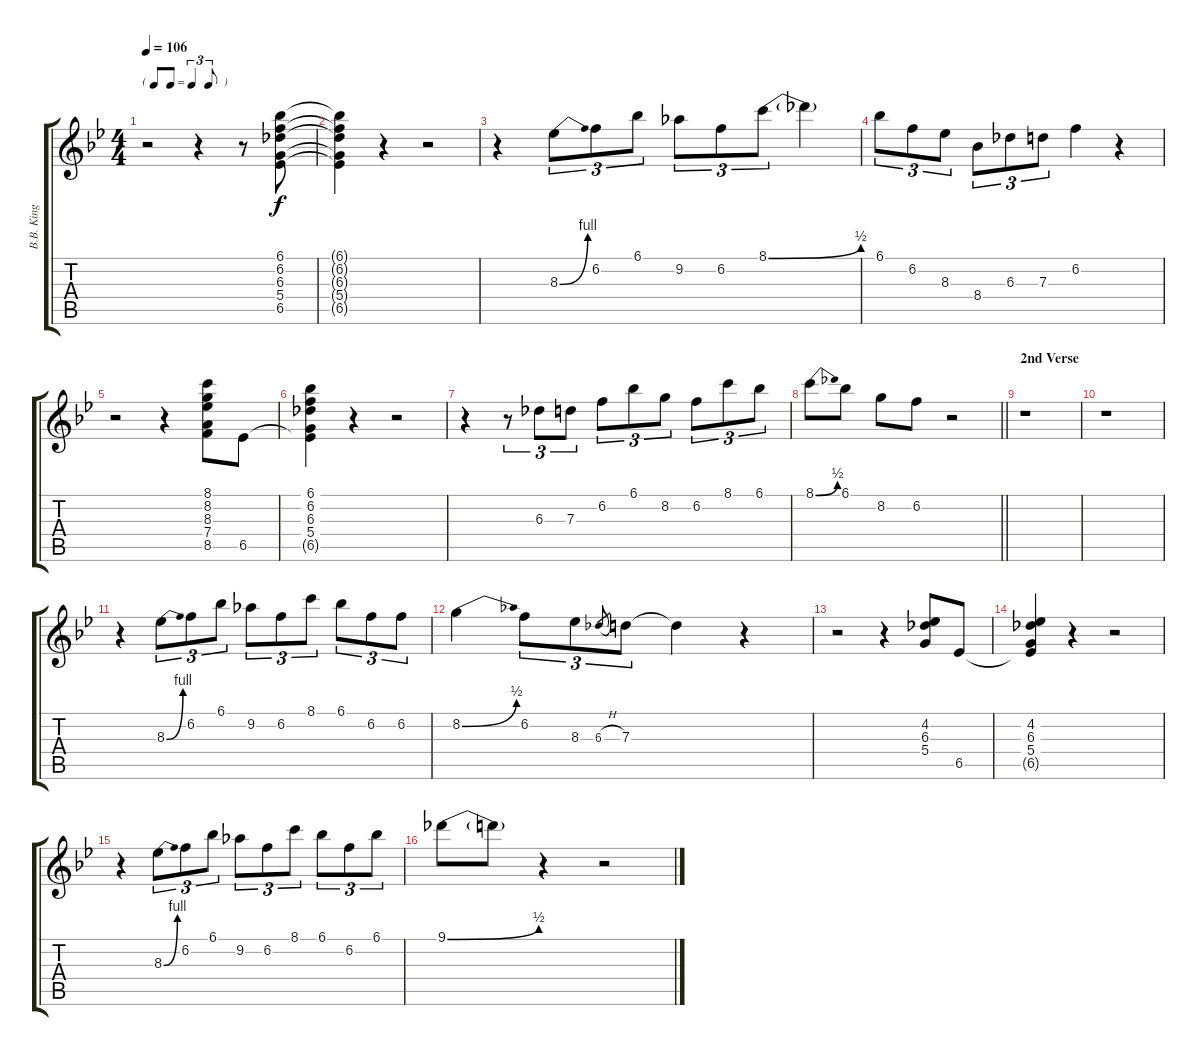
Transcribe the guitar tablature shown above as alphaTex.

\track ("B.B. King - Electric Guitar" "B.B. King ") {instrument electricguitarclean}
\staff {score tabs}
\tuning (E4 B3 G3 D3 A2 E2) {hide}
\ts (4 4)
\tf triplet8th
\tempo 106
\clef g2
\ks bb
r.2{dy f} r.4 r.8 (6.1 6.2 6.3 5.4 6.5).8 |
(6.1{t} 6.2{t} 6.3{t} 5.4{t} 6.5{t}).4 r.4 r.2 |
r.4 8.3{be (bend 0 0 60 4)}.8{tu (3 2)} 6.2.8{tu (3 2)} 6.1.8{tu (3 2)} 9.2.8{tu (3 2)} 6.2.8{tu (3 2)} 8.1{be (bend 0 0 60 2)}.8{tu (3 2)} 8.1{t}.4 |
6.1.8{tu (3 2)} 6.2.8{tu (3 2)} 8.3.8{tu (3 2)} 8.4.8{tu (3 2)} 6.3.8{tu (3 2)} 7.3.8{tu (3 2)} 6.2.4 r.4 |
r.2 r.4 (8.1 8.2 8.3 7.4 8.5).8 6.5.8 |
(6.1 6.2 6.3 5.4 6.5{t}).4 r.4 r.2 |
r.4 r.8{tu (3 2)} 6.3.8{tu (3 2)} 7.3.8{tu (3 2)} 6.2.8{tu (3 2)} 6.1.8{tu (3 2)} 8.2.8{tu (3 2)} 6.2.8{tu (3 2)} 8.1.8{tu (3 2)} 6.1.8{tu (3 2)} |
\barLineRight lightlight
8.1{be (bend 0 0 60 2)}.8 6.1.8 8.2.8 6.2.8 r.2 |
\section ("" "2nd Verse")
r.1 |
r.1 |
r.4 8.3{be (bend 0 0 60 4)}.8{tu (3 2)} 6.2.8{tu (3 2)} 6.1.8{tu (3 2)} 9.2.8{tu (3 2)} 6.2.8{tu (3 2)} 8.1.8{tu (3 2)} 6.1.8{tu (3 2)} 6.2.8{tu (3 2)} 6.2.8{tu (3 2)} |
8.2{be (bend 0 0 60 2)}.4 6.2.8{tu (3 2)} 8.3.8{tu (3 2)} 6.3{h}.8{gr} 7.3.8{tu (3 2)} 7.3{t}.4 r.4 |
r.2 r.4 (4.2 6.3 5.4).8 6.5.8 |
(4.2 6.3 5.4 6.5{t}).4 r.4 r.2 |
r.4 8.3{be (bend 0 0 60 4)}.8{tu (3 2)} 6.2.8{tu (3 2)} 6.1.8{tu (3 2)} 9.2.8{tu (3 2)} 6.2.8{tu (3 2)} 8.1.8{tu (3 2)} 6.1.8{tu (3 2)} 6.2.8{tu (3 2)} 6.1.8{tu (3 2)} |
9.1{be (bend 0 0 60 2)}.8 9.1{t}.8 r.4 r.2
